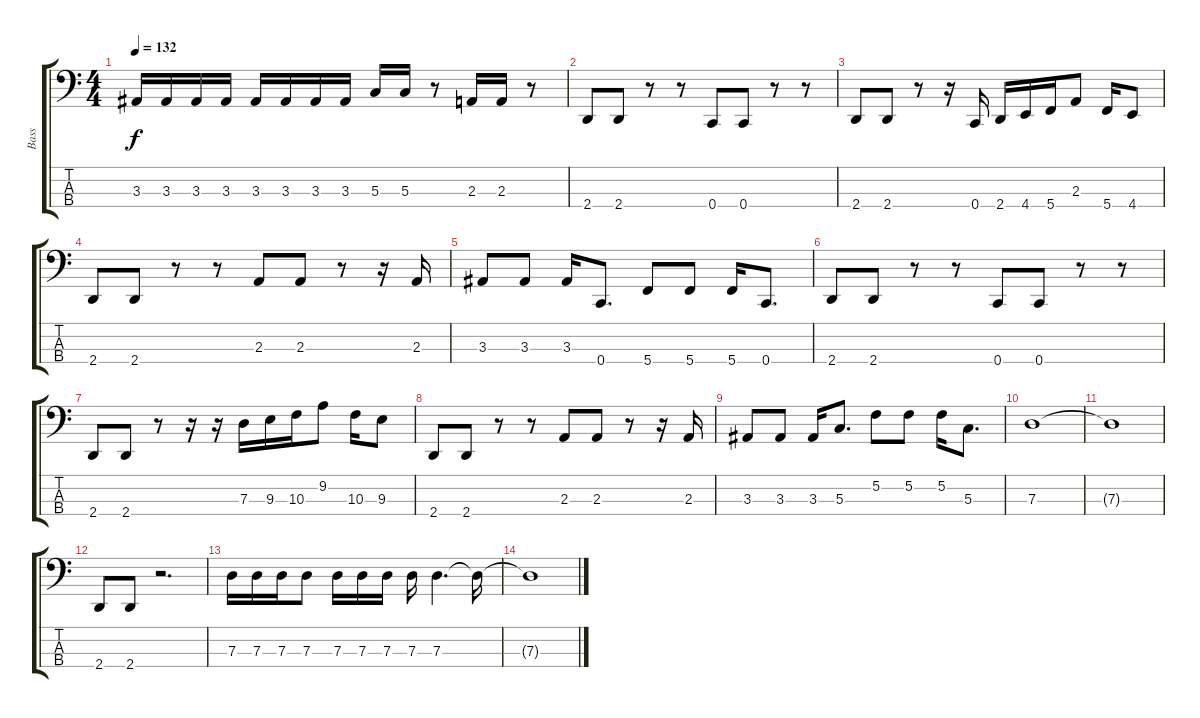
\track ("Bass" "Bass") {instrument electricbasspick}
\staff {score tabs}
\tuning (F2 C2 G1 C1) {hide}
\ts (4 4)
\tempo 132
\clef f4
\ks c
3.3.16{dy f} 3.3.16 3.3.16 3.3.16 3.3.16 3.3.16 3.3.16 3.3.16 5.3.16 5.3.16 r.8 2.3.16 2.3.16 r.8 |
2.4.8 2.4.8 r.8 r.8 0.4.8 0.4.8 r.8 r.8 |
2.4.8 2.4.8 r.8 r.16 0.4.16 2.4.16 4.4.16 5.4.16 2.3.8 5.4.16 4.4.8 |
2.4.8 2.4.8 r.8 r.8 2.3.8 2.3.8 r.8 r.16 2.3.16 |
3.3.8 3.3.8 3.3.16 0.4.8{d} 5.4.8 5.4.8 5.4.16 0.4.8{d} |
2.4.8 2.4.8 r.8 r.8 0.4.8 0.4.8 r.8 r.8 |
2.4.8 2.4.8 r.8 r.16 r.16 7.3.16 9.3.16 10.3.16 9.2.8 10.3.16 9.3.8 |
2.4.8 2.4.8 r.8 r.8 2.3.8 2.3.8 r.8 r.16 2.3.16 |
3.3.8 3.3.8 3.3.16 5.3.8{d} 5.2.8 5.2.8 5.2.16 5.3.8{d} |
7.3.1 |
7.3{t}.1 |
2.4.8 2.4.8 r.2{d} |
7.3.16 7.3.16 7.3.16 7.3.8 7.3.16 7.3.16 7.3.16 7.3.16 7.3.4{d} 7.3{t}.16 |
7.3{t}.1
